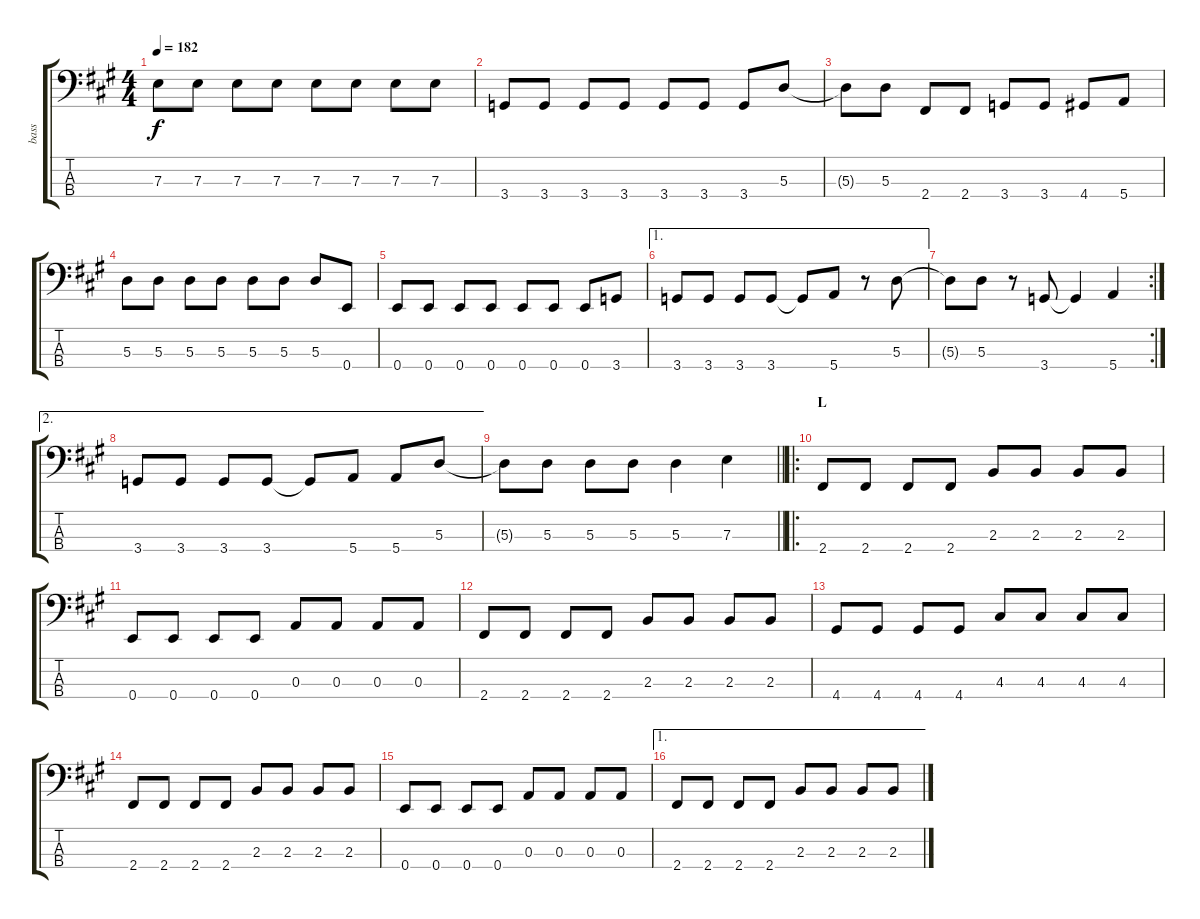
\track ("bass" "bass") {instrument electricbasspick}
\staff {score tabs}
\tuning (G2 D2 A1 E1) {hide}
\ts (4 4)
\tempo 182
\clef f4
\ks f#minor
7.3.8{dy f} 7.3.8 7.3.8 7.3.8 7.3.8 7.3.8 7.3.8 7.3.8 |
3.4.8 3.4.8 3.4.8 3.4.8 3.4.8 3.4.8 3.4.8 5.3.8 |
5.3{t}.8 5.3.8 2.4.8 2.4.8 3.4.8 3.4.8 4.4.8 5.4.8 |
5.3.8 5.3.8 5.3.8 5.3.8 5.3.8 5.3.8 5.3.8 0.4.8 |
0.4.8 0.4.8 0.4.8 0.4.8 0.4.8 0.4.8 0.4.8 3.4.8 |
\ae 1
3.4.8 3.4.8 3.4.8 3.4.8 3.4{t}.8 5.4.8 r.8 5.3.8 |
\rc 2
5.3{t}.8 5.3.8 r.8 3.4.8 3.4{t}.4 5.4.4 |
\ae 2
3.4.8 3.4.8 3.4.8 3.4.8 3.4{t}.8 5.4.8 5.4.8 5.3.8 |
\barLineRight lightlight
5.3{t}.8 5.3.8 5.3.8 5.3.8 5.3.4 7.3.4 |
\ro
\section ("" "L")
2.4.8 2.4.8 2.4.8 2.4.8 2.3.8 2.3.8 2.3.8 2.3.8 |
0.4.8 0.4.8 0.4.8 0.4.8 0.3.8 0.3.8 0.3.8 0.3.8 |
2.4.8 2.4.8 2.4.8 2.4.8 2.3.8 2.3.8 2.3.8 2.3.8 |
4.4.8 4.4.8 4.4.8 4.4.8 4.3.8 4.3.8 4.3.8 4.3.8 |
2.4.8 2.4.8 2.4.8 2.4.8 2.3.8 2.3.8 2.3.8 2.3.8 |
0.4.8 0.4.8 0.4.8 0.4.8 0.3.8 0.3.8 0.3.8 0.3.8 |
\ae 1
2.4.8 2.4.8 2.4.8 2.4.8 2.3.8 2.3.8 2.3.8 2.3.8
